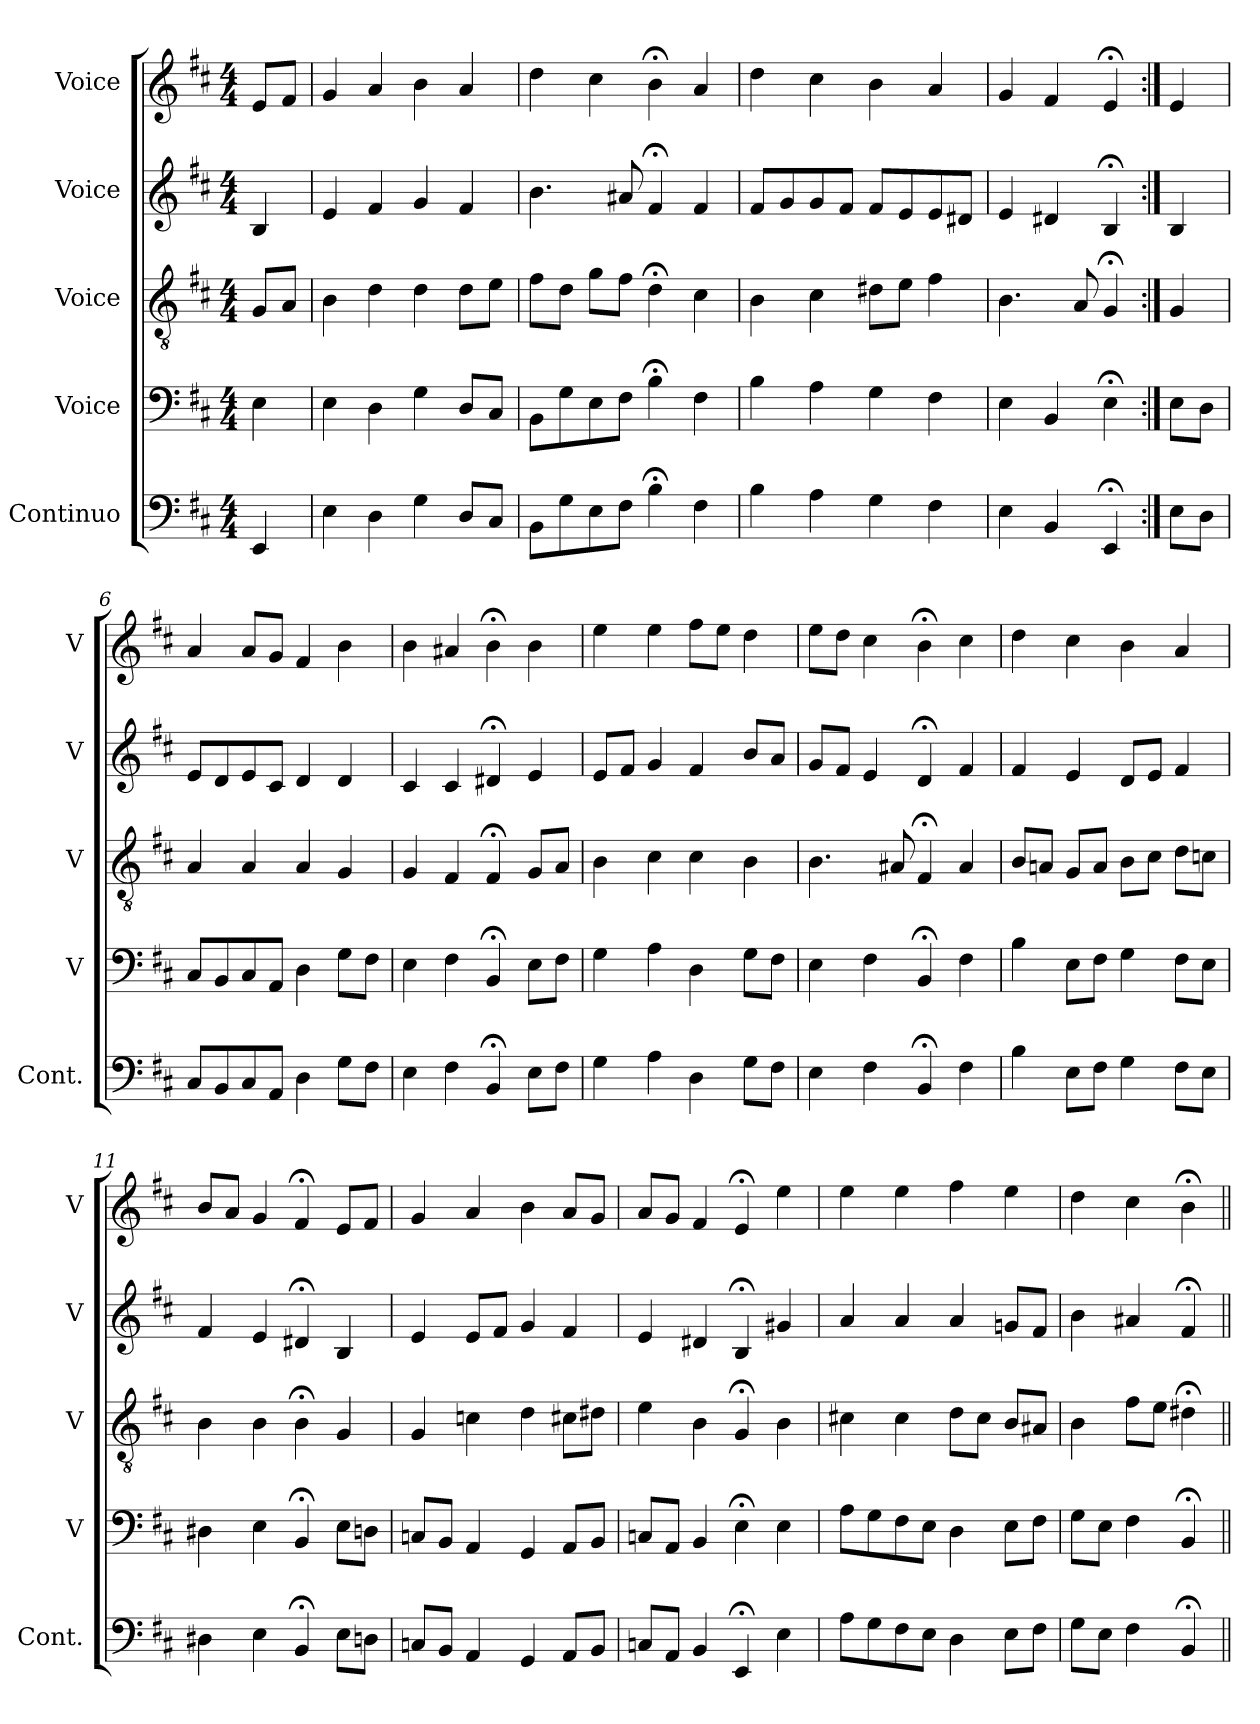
**kern	**kern	**kern	**kern	**kern
*part5	*part4	*part3	*part2	*part1
*staff5	*staff4	*staff3	*staff2	*staff1
*I"Continuo	*I"Voice	*I"Voice	*I"Voice	*I"Voice
*I'Cont.	*I'V	*I'V	*I'V	*I'V
*clefF4	*clefF4	*clefGv2	*clefG2	*clefG2
*k[f#c#]	*k[f#c#]	*k[f#c#]	*k[f#c#]	*k[f#c#]
*M4/4	*M4/4	*M4/4	*M4/4	*M4/4
=	=	=	=	=
4EE	4E	8GL	4B	8eL
.	.	8AJ	.	8f#J
=2	=2	=2	=2	=2
4E	4E	4B	4e	4g
4D	4D	4d	4f#	4a
4G	4G	4d	4g	4b
8DL	8DL	8dL	4f#	4a
8C#J	8C#J	8eJ	.	.
=3	=3	=3	=3	=3
8BBL	8BBL	8f#L	4.b	4dd
8G	8G	8dJ	.	.
8E	8E	8gL	.	4cc#
8F#J	8F#J	8f#J	8a#X	.
4B;<	4B;<	4d;<	4f#;<	4b;<
4F#	4F#	4c#	4f#	4a
=4	=4	=4	=4	=4
4B	4B	4B	8f#L	4dd
.	.	.	8g	.
4A	4A	4c#	8g	4cc#
.	.	.	8f#J	.
4G	4G	8d#XL	8f#L	4b
.	.	8eJ	8e	.
4F#	4F#	4f#	8e	4a
.	.	.	8d#XJ	.
=	=	=	=	=
4E	4E	4.B	4e	4g
4BB	4BB	.	4d#X	4f#
.	.	8A	.	.
4EE;<	4E;<	4G;<	4B;<	4e;<
=5:|!	=5:|!	=5:|!	=5:|!	=5:|!
8EL	8EL	4G	4B	4e
8DJ	8DJ	.	.	.
=6	=6	=6	=6	=6
8C#L	8C#L	4A	8eL	4a
8BB	8BB	.	8d	.
8C#	8C#	4A	8e	8aL
8AAJ	8AAJ	.	8c#J	8gJ
4D	4D	4A	4d	4f#
8GL	8GL	4G	4d	4b
8F#J	8F#J	.	.	.
=7	=7	=7	=7	=7
4E	4E	4G	4c#	4b
4F#	4F#	4F#	4c#	4a#X
4BB;<	4BB;<	4F#;<	4d#X;<	4b;<
8EL	8EL	8GL	4e	4b
8F#J	8F#J	8AJ	.	.
=8	=8	=8	=8	=8
4G	4G	4B	8eL	4ee
.	.	.	8f#J	.
4A	4A	4c#	4g	4ee
4D	4D	4c#	4f#	8ff#L
.	.	.	.	8eeJ
8GL	8GL	4B	8bL	4dd
8F#J	8F#J	.	8aJ	.
=9	=9	=9	=9	=9
4E	4E	4.B	8gL	8eeL
.	.	.	8f#J	8ddJ
4F#	4F#	.	4e	4cc#
.	.	8A#X	.	.
4BB;<	4BB;<	4F#;<	4d;<	4b;<
4F#	4F#	4A#	4f#	4cc#
=10	=10	=10	=10	=10
4B	4B	8BL	4f#	4dd
.	.	8AnJ	.	.
8EL	8EL	8GL	4e	4cc#
8F#J	8F#J	8AJ	.	.
4G	4G	8BL	8dL	4b
.	.	8c#J	8eJ	.
8F#L	8F#L	8dL	4f#	4a
8EJ	8EJ	8cnJ	.	.
=11	=11	=11	=11	=11
4D#X	4D#X	4B	4f#	8bL
.	.	.	.	8aJ
4E	4E	4B	4e	4g
4BB;<	4BB;<	4B;<	4d#X;<	4f#;<
8EL	8EL	4G	4B	8eL
8DnJ	8DnJ	.	.	8f#J
=12	=12	=12	=12	=12
8CnL	8CnL	4G	4e	4g
8BBJ	8BBJ	.	.	.
4AA	4AA	4cn	8eL	4a
.	.	.	8f#J	.
4GG	4GG	4d	4g	4b
8AAL	8AAL	8c#XL	4f#	8aL
8BBJ	8BBJ	8d#XJ	.	8gJ
=13	=13	=13	=13	=13
8CnL	8CnL	4e	4e	8aL
8AAJ	8AAJ	.	.	8gJ
4BB	4BB	4B	4d#X	4f#
4EE;<	4E;<	4G;<	4B;<	4e;<
4E	4E	4B	4g#X	4ee
=14	=14	=14	=14	=14
8AL	8AL	4c#X	4a	4ee
8G	8G	.	.	.
8F#	8F#	4c#	4a	4ee
8EJ	8EJ	.	.	.
4D	4D	8dL	4a	4ff#
.	.	8c#J	.	.
8EL	8EL	8BL	8gnL	4ee
8F#J	8F#J	8A#XJ	8f#J	.
=15	=15	=15	=15	=15
8GL	8GL	4B	4b	4dd
8EJ	8EJ	.	.	.
4F#	4F#	8f#L	4a#X	4cc#
.	.	8eJ	.	.
4BB;<	4BB;<	4d#X;<	4f#;<	4b;<
=||	=||	=||	=||	=||
*-	*-	*-	*-	*-
